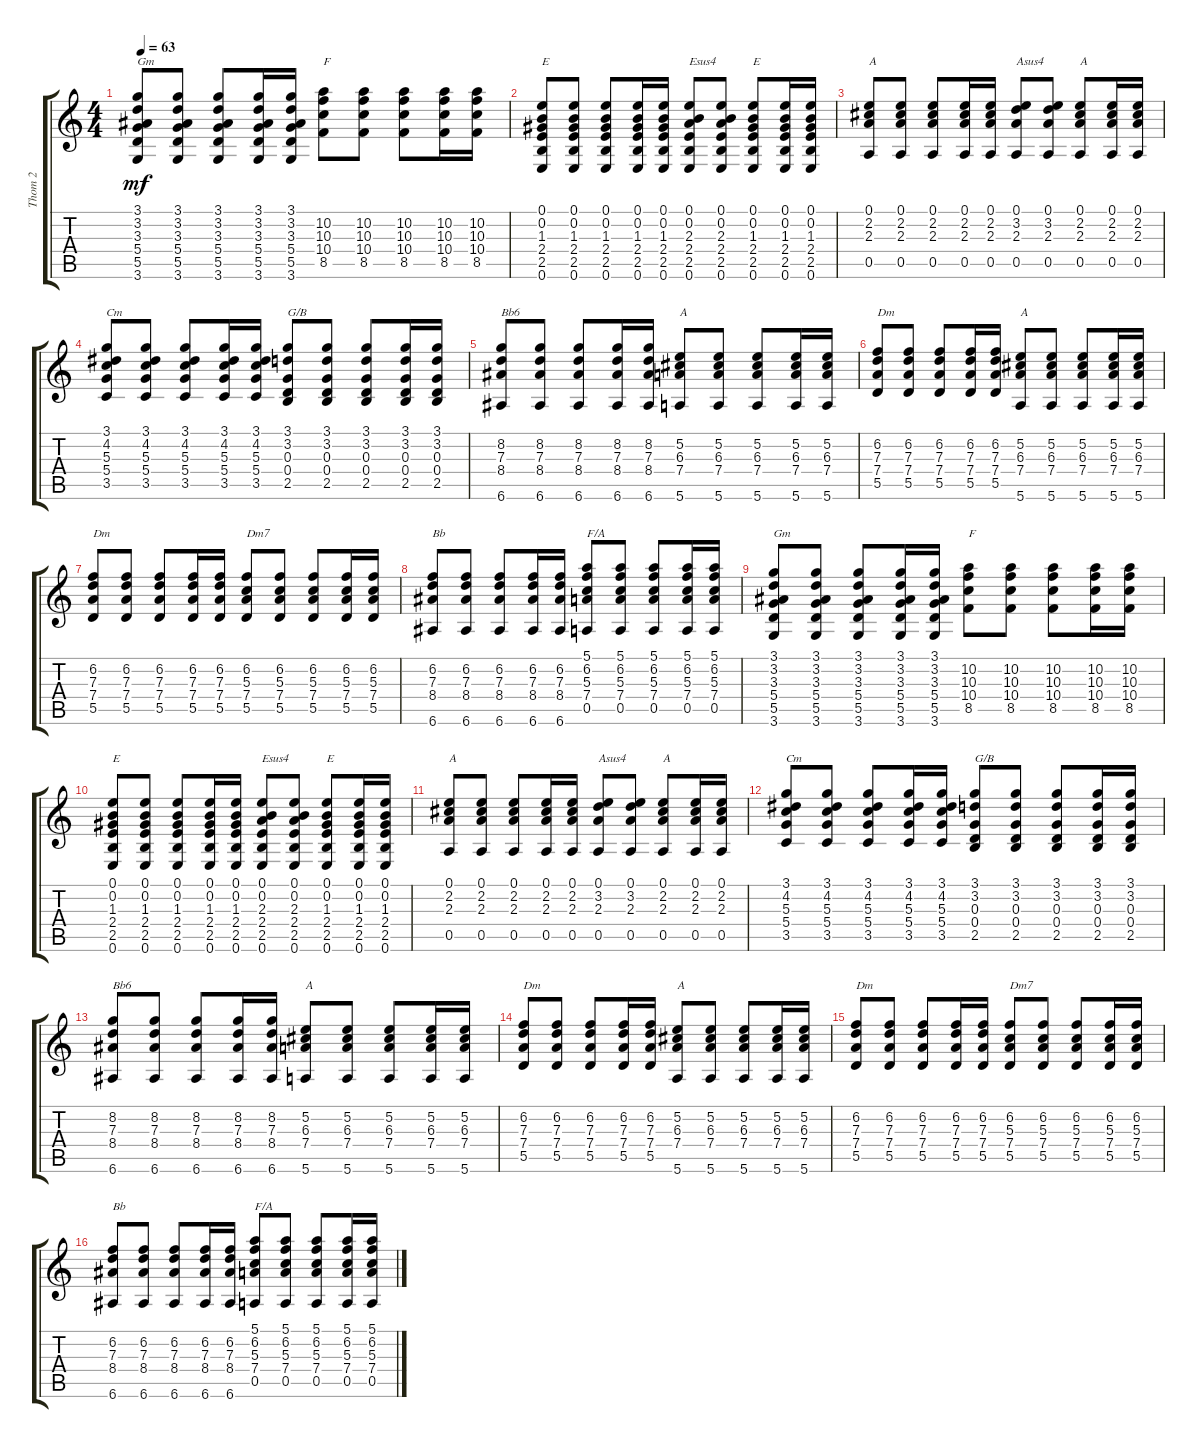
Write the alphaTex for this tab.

\track ("Thom 2" "Thom 2") {instrument acousticguitarnylon}
\staff {score tabs}
\tuning (E4 B3 G3 D3 A2 E2) {hide}
\ts (4 4)
\tempo 63
\clef g2
\ks c
(3.1 3.2 3.3 5.4 5.5 3.6).8{txt "Gm" dy mf} (3.1 3.2 3.3 5.4 5.5 3.6).8 (3.1 3.2 3.3 5.4 5.5 3.6).8 (3.1 3.2 3.3 5.4 5.5 3.6).16 (3.1 3.2 3.3 5.4 5.5 3.6).16 (10.2 10.3 10.4 8.5).8{txt "F"} (10.2 10.3 10.4 8.5).8 (10.2 10.3 10.4 8.5).8 (10.2 10.3 10.4 8.5).16 (10.2 10.3 10.4 8.5).16 |
(0.1 0.2 1.3 2.4 2.5 0.6).8{txt "E"} (0.1 0.2 1.3 2.4 2.5 0.6).8 (0.1 0.2 1.3 2.4 2.5 0.6).8 (0.1 0.2 1.3 2.4 2.5 0.6).16 (0.1 0.2 1.3 2.4 2.5 0.6).16 (0.1 0.2 2.3 2.4 2.5 0.6).8{txt "Esus4"} (0.1 0.2 2.3 2.4 2.5 0.6).8 (0.1 0.2 1.3 2.4 2.5 0.6).8{txt "E"} (0.1 0.2 1.3 2.4 2.5 0.6).16 (0.1 0.2 1.3 2.4 2.5 0.6).16 |
(0.1 2.2 2.3 0.5).8{txt "A"} (0.1 2.2 2.3 0.5).8 (0.1 2.2 2.3 0.5).8 (0.1 2.2 2.3 0.5).16 (0.1 2.2 2.3 0.5).16 (0.1 3.2 2.3 0.5).8{txt "Asus4"} (0.1 3.2 2.3 0.5).8 (0.1 2.2 2.3 0.5).8{txt "A"} (0.1 2.2 2.3 0.5).16 (0.1 2.2 2.3 0.5).16 |
(3.1 4.2 5.3 5.4 3.5).8{txt "Cm"} (3.1 4.2 5.3 5.4 3.5).8 (3.1 4.2 5.3 5.4 3.5).8 (3.1 4.2 5.3 5.4 3.5).16 (3.1 4.2 5.3 5.4 3.5).16 (3.1 3.2 0.3 0.4 2.5).8{txt "G/B"} (3.1 3.2 0.3 0.4 2.5).8 (3.1 3.2 0.3 0.4 2.5).8 (3.1 3.2 0.3 0.4 2.5).16 (3.1 3.2 0.3 0.4 2.5).16 |
(8.2 7.3 8.4 6.6).8{txt "Bb6"} (8.2 7.3 8.4 6.6).8 (8.2 7.3 8.4 6.6).8 (8.2 7.3 8.4 6.6).16 (8.2 7.3 8.4 6.6).16 (5.2 6.3 7.4 5.6).8{txt "A"} (5.2 6.3 7.4 5.6).8 (5.2 6.3 7.4 5.6).8 (5.2 6.3 7.4 5.6).16 (5.2 6.3 7.4 5.6).16 |
(6.2 7.3 7.4 5.5).8{txt "Dm"} (6.2 7.3 7.4 5.5).8 (6.2 7.3 7.4 5.5).8 (6.2 7.3 7.4 5.5).16 (6.2 7.3 7.4 5.5).16 (5.2 6.3 7.4 5.6).8{txt "A"} (5.2 6.3 7.4 5.6).8 (5.2 6.3 7.4 5.6).8 (5.2 6.3 7.4 5.6).16 (5.2 6.3 7.4 5.6).16 |
(6.2 7.3 7.4 5.5).8{txt "Dm"} (6.2 7.3 7.4 5.5).8 (6.2 7.3 7.4 5.5).8 (6.2 7.3 7.4 5.5).16 (6.2 7.3 7.4 5.5).16 (6.2 5.3 7.4 5.5).8{txt "Dm7"} (6.2 5.3 7.4 5.5).8 (6.2 5.3 7.4 5.5).8 (6.2 5.3 7.4 5.5).16 (6.2 5.3 7.4 5.5).16 |
(6.2 7.3 8.4 6.6).8{txt "Bb"} (6.2 7.3 8.4 6.6).8 (6.2 7.3 8.4 6.6).8 (6.2 7.3 8.4 6.6).16 (6.2 7.3 8.4 6.6).16 (5.1 6.2 5.3 7.4 0.5).8{txt "F/A"} (5.1 6.2 5.3 7.4 0.5).8 (5.1 6.2 5.3 7.4 0.5).8 (5.1 6.2 5.3 7.4 0.5).16 (5.1 6.2 5.3 7.4 0.5).16 |
(3.1 3.2 3.3 5.4 5.5 3.6).8{txt "Gm"} (3.1 3.2 3.3 5.4 5.5 3.6).8 (3.1 3.2 3.3 5.4 5.5 3.6).8 (3.1 3.2 3.3 5.4 5.5 3.6).16 (3.1 3.2 3.3 5.4 5.5 3.6).16 (10.2 10.3 10.4 8.5).8{txt "F"} (10.2 10.3 10.4 8.5).8 (10.2 10.3 10.4 8.5).8 (10.2 10.3 10.4 8.5).16 (10.2 10.3 10.4 8.5).16 |
(0.1 0.2 1.3 2.4 2.5 0.6).8{txt "E"} (0.1 0.2 1.3 2.4 2.5 0.6).8 (0.1 0.2 1.3 2.4 2.5 0.6).8 (0.1 0.2 1.3 2.4 2.5 0.6).16 (0.1 0.2 1.3 2.4 2.5 0.6).16 (0.1 0.2 2.3 2.4 2.5 0.6).8{txt "Esus4"} (0.1 0.2 2.3 2.4 2.5 0.6).8 (0.1 0.2 1.3 2.4 2.5 0.6).8{txt "E"} (0.1 0.2 1.3 2.4 2.5 0.6).16 (0.1 0.2 1.3 2.4 2.5 0.6).16 |
(0.1 2.2 2.3 0.5).8{txt "A"} (0.1 2.2 2.3 0.5).8 (0.1 2.2 2.3 0.5).8 (0.1 2.2 2.3 0.5).16 (0.1 2.2 2.3 0.5).16 (0.1 3.2 2.3 0.5).8{txt "Asus4"} (0.1 3.2 2.3 0.5).8 (0.1 2.2 2.3 0.5).8{txt "A"} (0.1 2.2 2.3 0.5).16 (0.1 2.2 2.3 0.5).16 |
(3.1 4.2 5.3 5.4 3.5).8{txt "Cm"} (3.1 4.2 5.3 5.4 3.5).8 (3.1 4.2 5.3 5.4 3.5).8 (3.1 4.2 5.3 5.4 3.5).16 (3.1 4.2 5.3 5.4 3.5).16 (3.1 3.2 0.3 0.4 2.5).8{txt "G/B"} (3.1 3.2 0.3 0.4 2.5).8 (3.1 3.2 0.3 0.4 2.5).8 (3.1 3.2 0.3 0.4 2.5).16 (3.1 3.2 0.3 0.4 2.5).16 |
(8.2 7.3 8.4 6.6).8{txt "Bb6"} (8.2 7.3 8.4 6.6).8 (8.2 7.3 8.4 6.6).8 (8.2 7.3 8.4 6.6).16 (8.2 7.3 8.4 6.6).16 (5.2 6.3 7.4 5.6).8{txt "A"} (5.2 6.3 7.4 5.6).8 (5.2 6.3 7.4 5.6).8 (5.2 6.3 7.4 5.6).16 (5.2 6.3 7.4 5.6).16 |
(6.2 7.3 7.4 5.5).8{txt "Dm"} (6.2 7.3 7.4 5.5).8 (6.2 7.3 7.4 5.5).8 (6.2 7.3 7.4 5.5).16 (6.2 7.3 7.4 5.5).16 (5.2 6.3 7.4 5.6).8{txt "A"} (5.2 6.3 7.4 5.6).8 (5.2 6.3 7.4 5.6).8 (5.2 6.3 7.4 5.6).16 (5.2 6.3 7.4 5.6).16 |
(6.2 7.3 7.4 5.5).8{txt "Dm"} (6.2 7.3 7.4 5.5).8 (6.2 7.3 7.4 5.5).8 (6.2 7.3 7.4 5.5).16 (6.2 7.3 7.4 5.5).16 (6.2 5.3 7.4 5.5).8{txt "Dm7"} (6.2 5.3 7.4 5.5).8 (6.2 5.3 7.4 5.5).8 (6.2 5.3 7.4 5.5).16 (6.2 5.3 7.4 5.5).16 |
(6.2 7.3 8.4 6.6).8{txt "Bb"} (6.2 7.3 8.4 6.6).8 (6.2 7.3 8.4 6.6).8 (6.2 7.3 8.4 6.6).16 (6.2 7.3 8.4 6.6).16 (5.1 6.2 5.3 7.4 0.5).8{txt "F/A"} (5.1 6.2 5.3 7.4 0.5).8 (5.1 6.2 5.3 7.4 0.5).8 (5.1 6.2 5.3 7.4 0.5).16 (5.1 6.2 5.3 7.4 0.5).16
